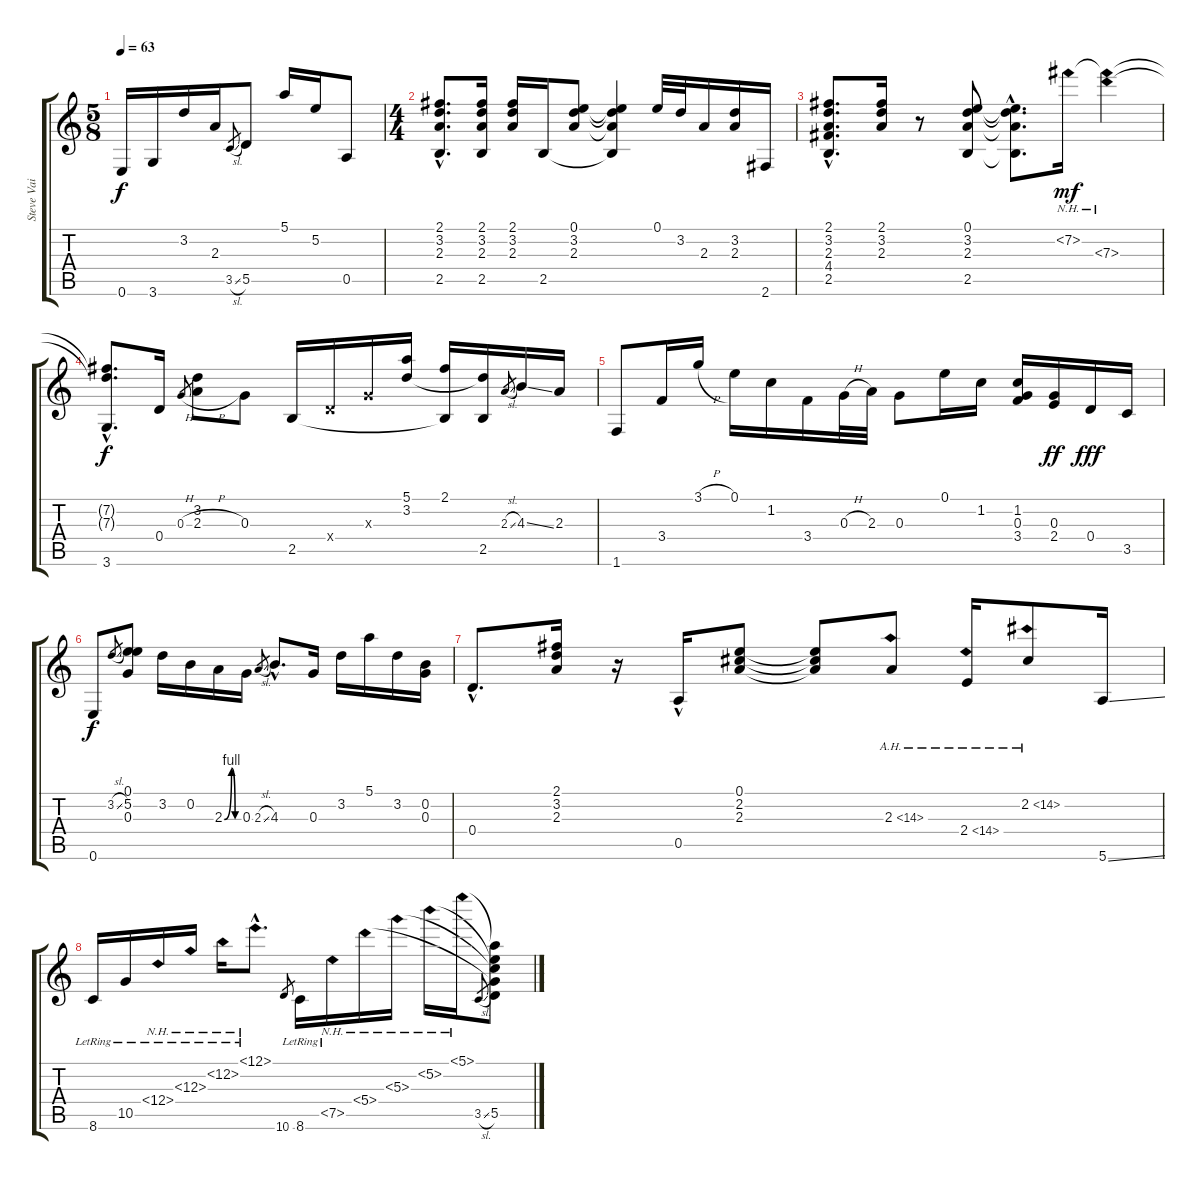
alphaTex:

\track ("Steve Vai" "Steve Vai") {instrument electricguitarclean}
\staff {score tabs}
\tuning (E4 B3 G3 D3 A2 E2) {hide}
\ts (5 8)
\tempo 63
\clef g2
\ks c
0.6.16{dy f} 3.6.16 3.2.16 2.3.16 3.5{sl}.8{gr} 5.5.8 5.1.16 5.2.16 0.5.8 |
\ts (4 4)
(2.1{hac} 3.2{hac} 2.3{hac} 2.5{hac}).8{d} (2.1 3.2 2.3 2.5).16 (2.1 3.2 2.3).16 2.5.16 (0.1 3.2 2.3).8 (0.1{t} 3.2{t} 2.3{t} 2.5{t}).4 0.1.32 3.2.32 2.3.16 (3.2 2.3).16 2.6.16 |
(2.1{hac} 3.2{hac} 2.3{hac} 4.4{hac} 2.5{hac}).8{d} (2.1 3.2 2.3).16 r.8 (0.1 3.2 2.3 2.5).8 (0.1{hac t} 3.2{hac t} 2.3{hac t} 2.5{hac t}).8{d} 7.2{nh}.16{dy mf} (7.2{nh t} 7.3{nh}).4 |
(7.2{hac t} 7.3{hac t} 3.6{hac}).8{d dy f} 0.4.16 0.3{h}.8{gr} (3.2 2.3{h}).8 0.3.8 2.5.16 0.4{x}.16 0.3{x}.16 (5.1 3.2).16 (2.1 2.5{t}).16 (3.2{t} 2.5).16 2.3{sl}.8{gr} 4.3{ss}.16 2.3.16 |
1.6.8 3.4.16 3.1{h}.16 0.1.16 1.2.16 3.4.16 0.3{h}.32 2.3.32 0.3.8 0.1.16 1.2.16 (1.2 0.3 3.4).16 (0.3 2.4).16{dy ff} 0.4.16{dy fff} 3.5.16 |
0.6.8{dy f} 3.2{sl}.8{gr} (0.1 5.2 0.3).8 3.2.16 0.2.16 2.3{be (custom 0 0 30 4 45 0 60 0)}.16 0.3.16 2.3{sl}.8{gr} 4.3{hac}.8{d} 0.3.16 3.2.16 5.1.16 3.2.16 (0.2 0.3).16 |
0.4{hac}.8{d} (2.1 3.2 2.3).16 r.16 0.5{hac}.16 (0.1 2.2 2.3).8 (0.1{t} 2.2{t} 2.3{t}).8 2.3{ah 12}.8 2.4{ah 12}.16 2.2{ah 12}.8 5.6{ss}.16 |
8.6{lr}.16 10.5{lr}.16 12.4{nh lr}.16 12.3{nh lr}.16 12.2{nh lr}.16 12.1{nh hac lr}.8{d} 10.6.8{gr} 8.6{lr}.16 7.5{nh lr}.16 5.4{nh}.16 5.3{nh}.16 5.2{nh}.16 5.1{nh}.16 3.5{sl}.8{gr} (5.1{t} 5.2{t} 5.3{t} 5.4{t} 5.5).8
